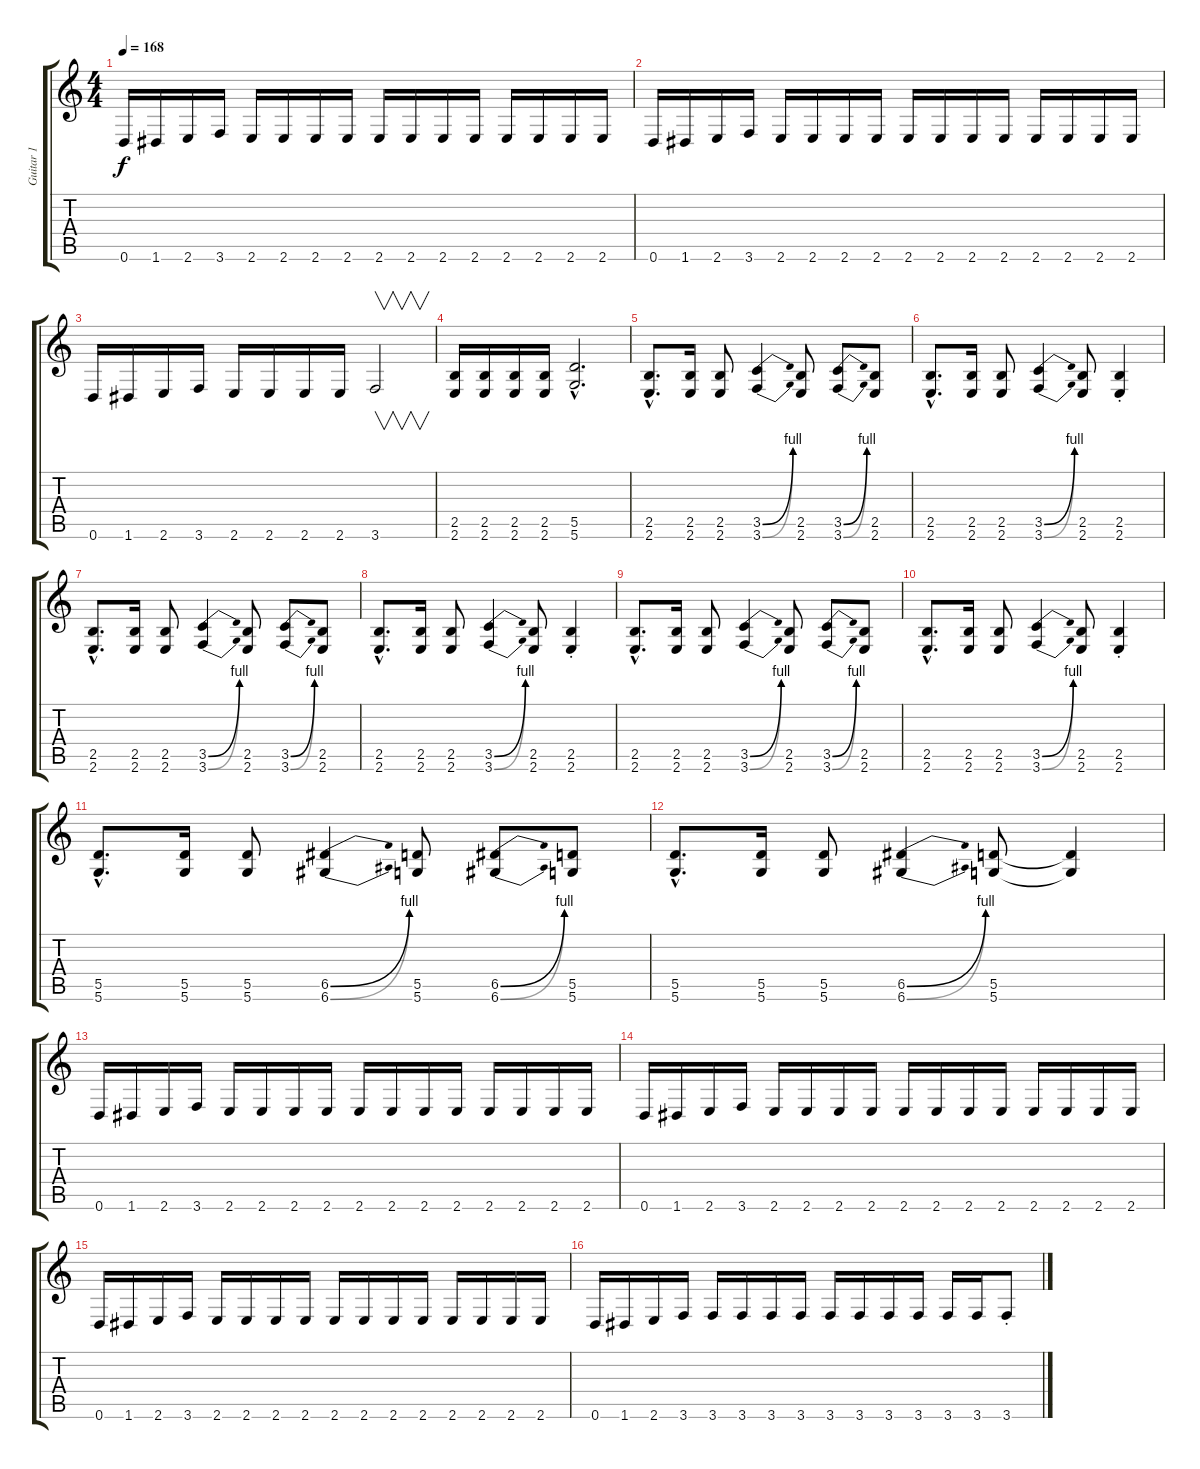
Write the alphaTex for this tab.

\track ("Guitar 1" "Guitar 1") {instrument overdrivenguitar}
\staff {score tabs}
\tuning (E4 B3 G3 D3 A2 D2) {hide}
\ts (4 4)
\tempo 168
\clef g2
\ks c
0.6.16{dy f} 1.6.16 2.6.16 3.6.16 2.6.16 2.6.16 2.6.16 2.6.16 2.6.16 2.6.16 2.6.16 2.6.16 2.6.16 2.6.16 2.6.16 2.6.16 |
0.6.16 1.6.16 2.6.16 3.6.16 2.6.16 2.6.16 2.6.16 2.6.16 2.6.16 2.6.16 2.6.16 2.6.16 2.6.16 2.6.16 2.6.16 2.6.16 |
0.6.16 1.6.16 2.6.16 3.6.16 2.6.16 2.6.16 2.6.16 2.6.16 3.6.2{v} |
(2.5 2.6).16 (2.5 2.6).16 (2.5 2.6).16 (2.5 2.6).16 (5.5{hac} 5.6{hac}).2{d} |
(2.5{hac} 2.6{hac}).8{d} (2.5 2.6).16 (2.5 2.6).8 (3.5{be (bend 0 0 60 4)} 3.6{be (bend 0 0 60 4)}).4 (2.5 2.6).8 (3.5{be (bend 0 0 60 4)} 3.6{be (bend 0 0 60 4)}).8 (2.5 2.6).8 |
(2.5{hac} 2.6{hac}).8{d} (2.5 2.6).16 (2.5 2.6).8 (3.5{be (bend 0 0 60 4)} 3.6{be (bend 0 0 60 4)}).4 (2.5 2.6).8 (2.5{st} 2.6{st}).4 |
(2.5{hac} 2.6{hac}).8{d} (2.5 2.6).16 (2.5 2.6).8 (3.5{be (bend 0 0 60 4)} 3.6{be (bend 0 0 60 4)}).4 (2.5 2.6).8 (3.5{be (bend 0 0 60 4)} 3.6{be (bend 0 0 60 4)}).8 (2.5 2.6).8 |
(2.5{hac} 2.6{hac}).8{d} (2.5 2.6).16 (2.5 2.6).8 (3.5{be (bend 0 0 60 4)} 3.6{be (bend 0 0 60 4)}).4 (2.5 2.6).8 (2.5{st} 2.6{st}).4 |
(2.5{hac} 2.6{hac}).8{d} (2.5 2.6).16 (2.5 2.6).8 (3.5{be (bend 0 0 60 4)} 3.6{be (bend 0 0 60 4)}).4 (2.5 2.6).8 (3.5{be (bend 0 0 60 4)} 3.6{be (bend 0 0 60 4)}).8 (2.5 2.6).8 |
(2.5{hac} 2.6{hac}).8{d} (2.5 2.6).16 (2.5 2.6).8 (3.5{be (bend 0 0 60 4)} 3.6{be (bend 0 0 60 4)}).4 (2.5 2.6).8 (2.5{st} 2.6{st}).4 |
(5.5{hac} 5.6{hac}).8{d} (5.5 5.6).16 (5.5 5.6).8 (6.5{be (bend 0 0 60 4)} 6.6{be (bend 0 0 60 4)}).4 (5.5 5.6).8 (6.5{be (bend 0 0 60 4)} 6.6{be (bend 0 0 60 4)}).8 (5.5 5.6).8 |
(5.5{hac} 5.6{hac}).8{d} (5.5 5.6).16 (5.5 5.6).8 (6.5{be (bend 0 0 60 4)} 6.6{be (bend 0 0 60 4)}).4 (5.5 5.6).8 (5.5{t} 5.6{t}).4 |
0.6.16 1.6.16 2.6.16 3.6.16 2.6.16 2.6.16 2.6.16 2.6.16 2.6.16 2.6.16 2.6.16 2.6.16 2.6.16 2.6.16 2.6.16 2.6.16 |
0.6.16 1.6.16 2.6.16 3.6.16 2.6.16 2.6.16 2.6.16 2.6.16 2.6.16 2.6.16 2.6.16 2.6.16 2.6.16 2.6.16 2.6.16 2.6.16 |
0.6.16 1.6.16 2.6.16 3.6.16 2.6.16 2.6.16 2.6.16 2.6.16 2.6.16 2.6.16 2.6.16 2.6.16 2.6.16 2.6.16 2.6.16 2.6.16 |
0.6.16 1.6.16 2.6.16 3.6.16 3.6.16 3.6.16 3.6.16 3.6.16 3.6.16 3.6.16 3.6.16 3.6.16 3.6.16 3.6.16 3.6{st}.8
